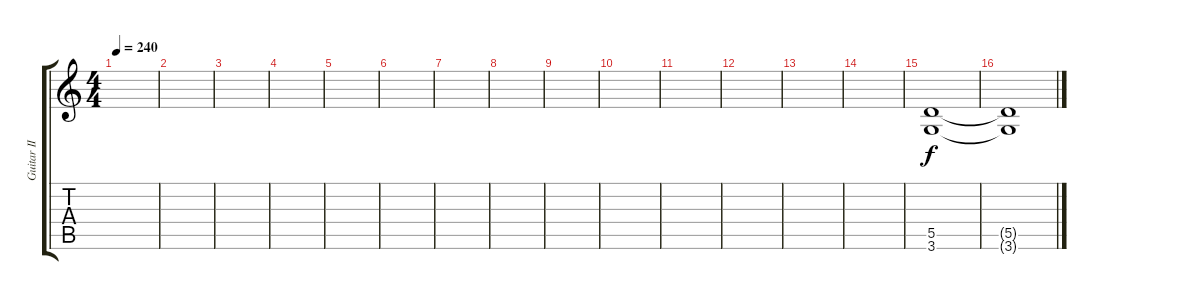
\track ("Guitar II" "Guitar II") {instrument overdrivenguitar}
\staff {score tabs}
\tuning (E4 B3 G3 D3 A2 E2) {hide}
\ts (4 4)
\tempo 240
\clef g2
\ks c
|
|
|
|
|
|
|
|
|
|
|
|
|
|
(5.5 3.6).1 |
(5.5{t} 3.6{t}).1
